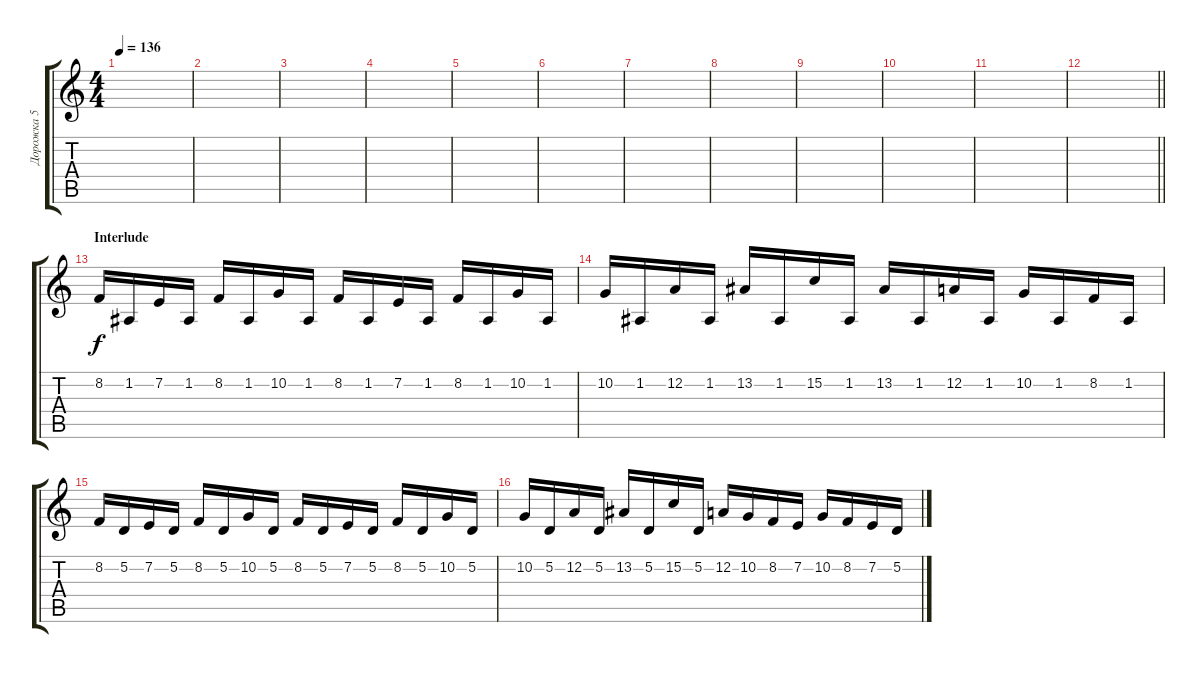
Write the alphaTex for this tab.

\track ("Дорожка 5" "Дорожка 5") {instrument stringensemble1}
\staff {score tabs}
\tuning (D4 A3 F3 C3 G2 D2) {hide}
\ts (4 4)
\tempo 136
\clef g2
\ks c
|
|
|
|
|
|
|
|
|
|
|
\barLineRight lightlight
|
\section ("" "Interlude")
8.2.16{volume 9 instrument fx4atmosphere} 1.2.16 7.2.16 1.2.16 8.2.16 1.2.16 10.2.16 1.2.16 8.2.16 1.2.16 7.2.16 1.2.16 8.2.16 1.2.16 10.2.16 1.2.16 |
10.2.16 1.2.16 12.2.16 1.2.16 13.2.16 1.2.16 15.2.16 1.2.16 13.2.16 1.2.16 12.2.16 1.2.16 10.2.16 1.2.16 8.2.16 1.2.16 |
8.2.16 5.2.16 7.2.16 5.2.16 8.2.16 5.2.16 10.2.16 5.2.16 8.2.16 5.2.16 7.2.16 5.2.16 8.2.16 5.2.16 10.2.16 5.2.16 |
10.2.16 5.2.16 12.2.16 5.2.16 13.2.16 5.2.16 15.2.16 5.2.16 12.2.16 10.2.16 8.2.16 7.2.16 10.2.16 8.2.16 7.2.16 5.2.16
